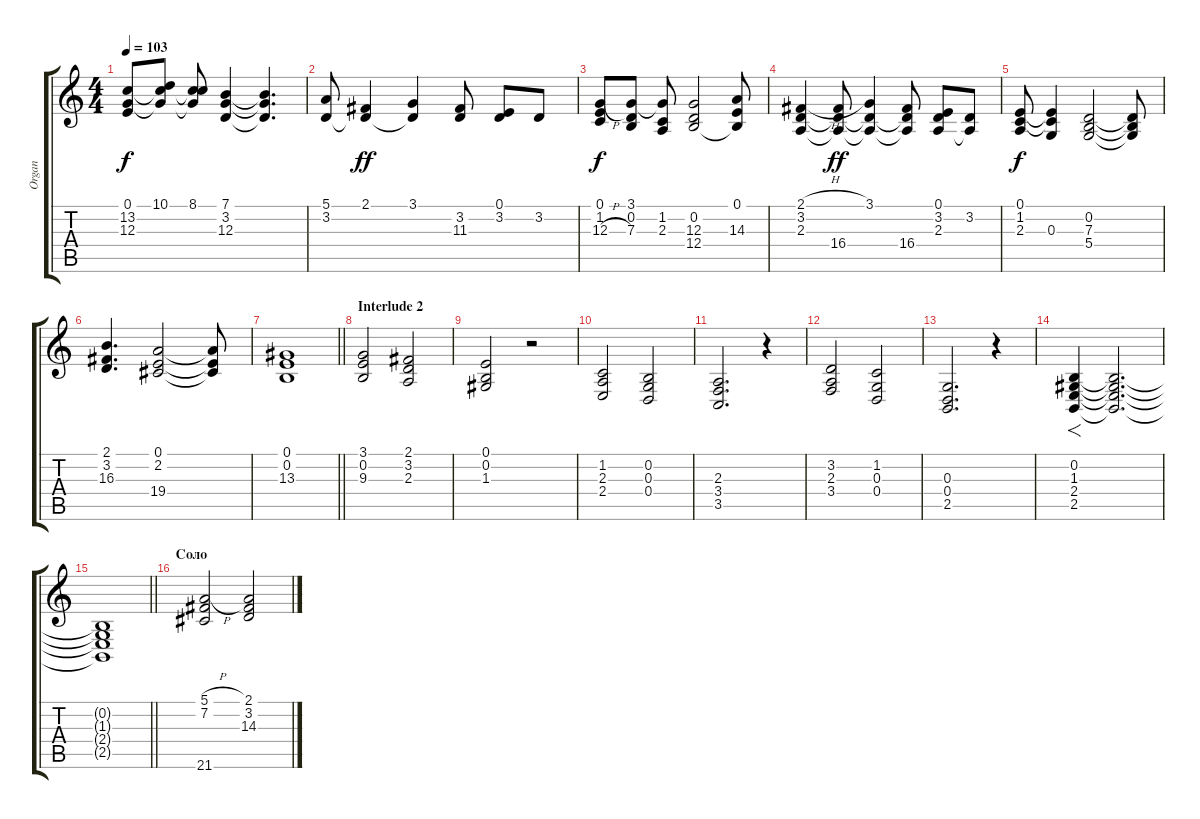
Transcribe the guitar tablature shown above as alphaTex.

\track ("Organ" "Organ") {instrument drawbarorgan}
\staff {score tabs}
\tuning (E4 B3 G3 D3 A2 E2) {hide}
\ts (4 4)
\tempo 103
\clef g2
\ks c
(0.1 13.2 12.3).8{dy f} (10.1 13.2{t} 12.3{t}).8 (8.1 13.2{t} 12.3{t}).8 (7.1 3.2 12.3).4 (7.1{t} 3.2{t} 12.3{t}).4{d} |
(5.1 3.2).8 (2.1 3.2{t}).4{dy ff} (3.1 3.2{t}).4 (3.2 11.3).8 (0.1 3.2).8 3.2.8 |
(0.1 1.2 12.3{h}).8{dy f} (3.1 0.2 7.3).8 (3.1{t} 1.2 2.3).8 (0.2 12.3 12.4).2 (0.1 0.2{t} 14.3).8 |
(2.1{h} 3.2 2.3).4 (3.2{t} 2.3{t} 16.4).8{dy ff} (3.1 3.2{t} 2.3{t}).4 (3.2{t} 2.3{t} 16.4).8 (0.1 3.2 2.3).8 (3.2 2.3{t}).8 |
(0.1 1.2 2.3).8{dy f} (0.1{t} 1.2{t} 0.3).4 (0.2 7.3 5.4).2 (0.2{t} 7.3{t} 5.4{t}).8 |
(2.1 3.2 16.3).4{d} (0.1 2.2 19.4).2 (0.1{t} 2.2{t} 19.4{t}).8 |
\barLineRight lightlight
(0.1 0.2 13.3).1 |
\section ("" "Interlude 2")
(3.1 0.2 9.3).2 (2.1 3.2 2.3).2 |
(0.1 0.2 1.3).2 r.2 |
(1.2 2.3 2.4).2 (0.2 0.3 0.4).2 |
(2.3 3.4 3.5).2{d} r.4 |
(3.2 2.3 3.4).2 (1.2 0.3 0.4).2 |
(0.3 0.4 2.5).2{d} r.4 |
(0.2 1.3 2.4 2.5).4{f} (0.2{t} 1.3{t} 2.4{t} 2.5{t}).2{d} |
\barLineRight lightlight
(0.2{t} 1.3{t} 2.4{t} 2.5{t}).1 |
\section ("" "Cоло")
(5.1{h} 7.2 21.6).2 (2.1 3.2 14.3).2
